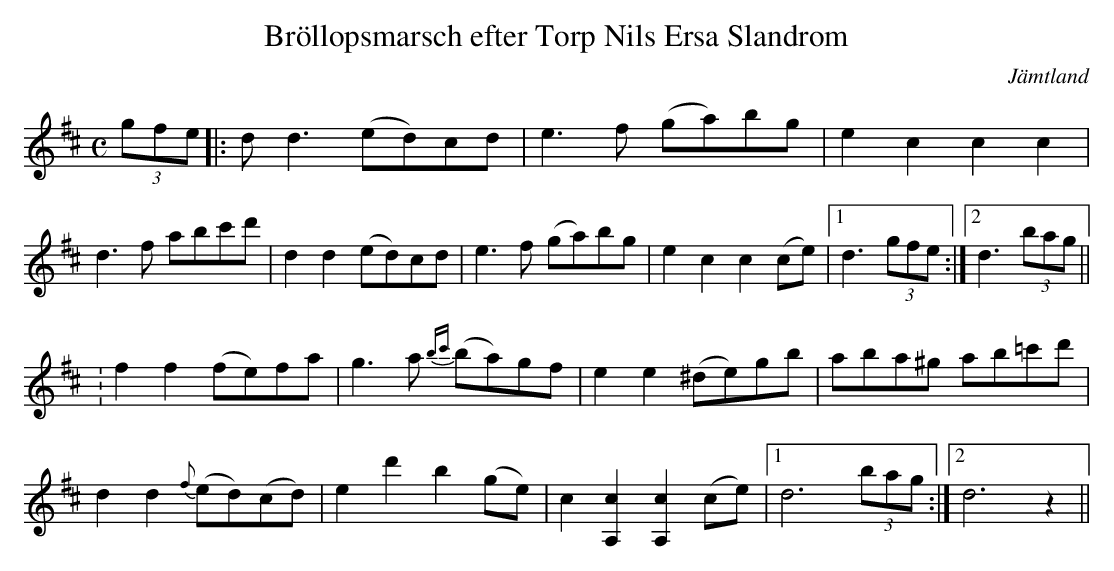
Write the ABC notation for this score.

X:1
T:Bröllopsmarsch efter Torp Nils Ersa Slandrom
O:Jämtland
L:1/8
M:C
K:D
(3gfe  |: d d3 (ed)cd | e3 f (ga)bg | e2 c2 c2 c2 |
d3 f abc'd' | d2 d2 (ed)cd | e3 f (ga)bg | e2 c2 c2 (ce) | [1 d3 (3gfe  :|[2 d3 (3bag||
: f2 f2 (fe)fa | g3 a {bc'}(ba)gf | e2 e2 (^de)gb |aba^g ab=c'd' |
d2 d2 {f}(ed)(cd) | e2 d'2 b2 (ge) | c2 [c2A,2] [c2A,2] (ce) | [1 d6 (3bag :| [2 d6 z2||
